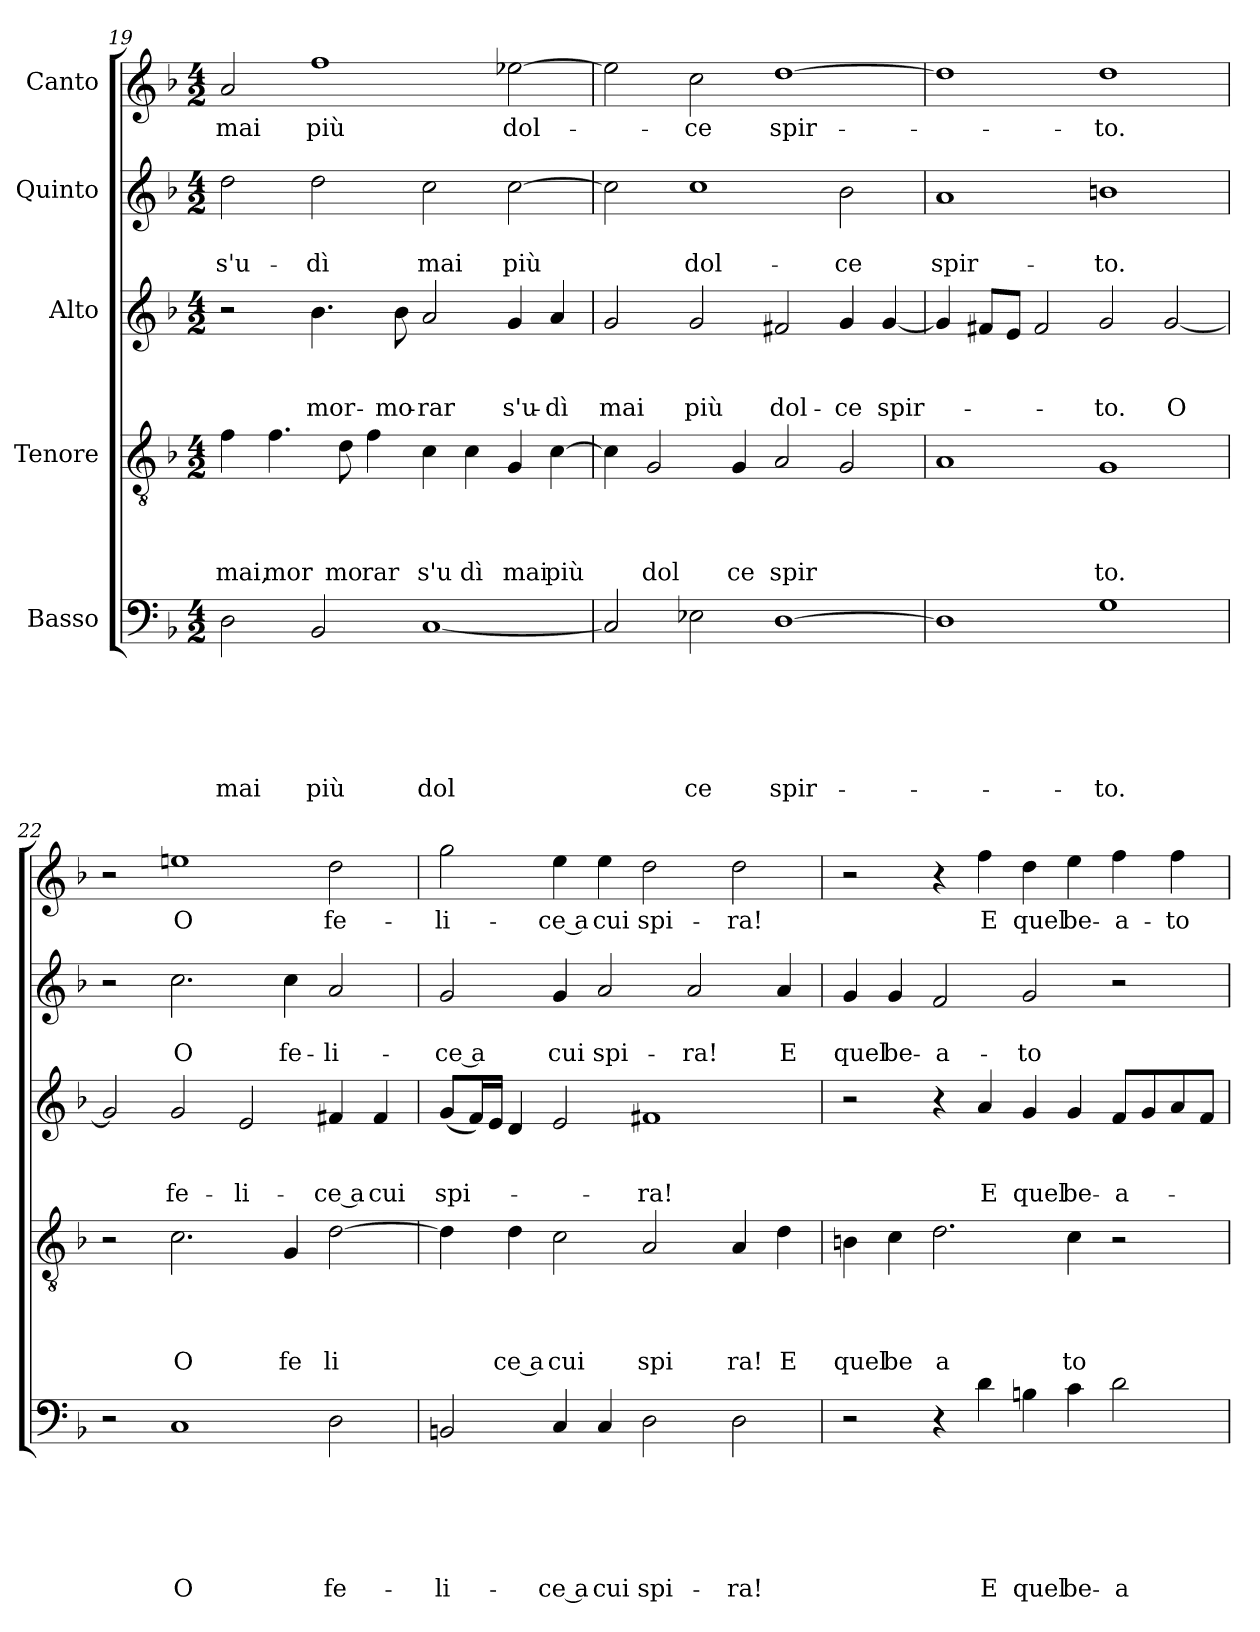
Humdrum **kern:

**kern	**text	**text	**text	**text	**text	**text	**kern	**text	**text	**text	**text	**kern	**text	**text	**text	**kern	**text	**text	**kern	**text
*part5	*part5	*part5	*part5	*part5	*part5	*part5	*part4	*part4	*part4	*part4	*part4	*part3	*part3	*part3	*part3	*part2	*part2	*part2	*part1	*part1
*staff5	*staff5	*staff5	*staff5	*staff5	*staff5	*staff5	*staff4	*staff4	*staff4	*staff4	*staff4	*staff3	*staff3	*staff3	*staff3	*staff2	*staff2	*staff2	*staff1	*staff1
*I"Basso	*	*	*	*	*	*	*I"Tenore	*	*	*	*	*I"Alto	*	*	*	*I"Quinto	*	*	*I"Canto	*
*clefF4	*	*	*	*	*	*	*clefGv2	*	*	*	*	*clefG2	*	*	*	*clefG2	*	*	*clefG2	*
*k[b-]	*	*	*	*	*	*	*k[b-]	*	*	*	*	*k[b-]	*	*	*	*k[b-]	*	*	*k[b-]	*
*F:	*	*	*	*	*	*	*F:	*	*	*	*	*F:	*	*	*	*F:	*	*	*F:	*
*M4/2	*	*	*	*	*	*	*M4/2	*	*	*	*	*M4/2	*	*	*	*M4/2	*	*	*M4/2	*
=19	=19	=19	=19	=19	=19	=19	=19	=19	=19	=19	=19	=19	=19	=19	=19	=19	=19	=19	=19	=19
!	!	!	!	!	!	!LO:LY:b	!	!	!	!	!LO:LY:b	!	!	!	!	!	!	!LO:LY:b	!	!LO:LY:b
2D\	.	.	.	.	.	mai	4f\	.	.	.	mai,	2r	.	.	.	2dd\	.	s'u-	2a/	mai
!	!	!	!	!	!	!	!	!	!	!	!LO:LY:b	!	!	!	!	!	!	!	!	!
.	.	.	.	.	.	.	4.f\	.	.	.	mor	.	.	.	.	.	.	.	.	.
!	!	!	!	!	!	!LO:LY:b	!	!	!	!	!	!	!	!	!LO:LY:b	!	!	!LO:LY:b	!	!LO:LY:b
2BB-/	.	.	.	.	.	più	.	.	.	.	.	4.b-\	.	.	mor-	2dd\	.	-dì	1ff	più
!	!	!	!	!	!	!	!	!	!	!	!LO:LY:b	!	!	!	!	!	!	!	!	!
.	.	.	.	.	.	.	8d\	.	.	.	mo	.	.	.	.	.	.	.	.	.
!	!	!	!	!	!	!	!	!	!	!	!LO:LY:b	!	!	!	!	!	!	!	!	!
.	.	.	.	.	.	.	4f\	.	.	.	rar	.	.	.	.	.	.	.	.	.
!	!	!	!	!	!	!	!	!	!	!	!	!	!	!	!LO:LY:b	!	!	!	!	!
.	.	.	.	.	.	.	.	.	.	.	.	8b-\	.	.	-mo-	.	.	.	.	.
!	!	!	!	!	!	!LO:LY:b	!	!	!	!	!LO:LY:b	!	!	!	!LO:LY:b	!	!	!LO:LY:b	!	!
[<1C	.	.	.	.	.	dol	4c\	.	.	.	s'u	2a/	.	.	-rar	2cc\	.	mai	.	.
!	!	!	!	!	!	!	!	!	!	!	!LO:LY:b	!	!	!	!	!	!	!	!	!
.	.	.	.	.	.	.	4c\	.	.	.	dì	.	.	.	.	.	.	.	.	.
!	!	!	!	!	!	!	!	!	!	!	!LO:LY:b	!	!	!	!LO:LY:b	!	!	!LO:LY:b	!	!LO:LY:b
.	.	.	.	.	.	.	4G/	.	.	.	mai	4g/	.	.	s'u-	[<2cc\	.	più	[<2ee-X\	dol-
!	!	!	!	!	!	!	!	!	!	!	!LO:LY:b	!	!	!	!LO:LY:b	!	!	!	!	!
.	.	.	.	.	.	.	[<4c\	.	.	.	più	4a/	.	.	-dì	.	.	.	.	.
!!LO:LB:g=z
=20	=20	=20	=20	=20	=20	=20	=20	=20	=20	=20	=20	=20	=20	=20	=20	=20	=20	=20	=20	=20
!	!	!	!	!	!	!	!	!	!	!	!	!	!	!	!LO:LY:b	!	!	!	!	!
2C/]	.	.	.	.	.	.	4c\]	.	.	.	.	2g/	.	.	mai	2cc\]	.	.	2ee-\]	.
!	!	!	!	!	!	!	!	!	!	!	!LO:LY:b	!	!	!	!	!	!	!	!	!
.	.	.	.	.	.	.	2G/	.	.	.	dol	.	.	.	.	.	.	.	.	.
!	!	!	!	!	!	!LO:LY:b	!	!	!	!	!	!	!	!	!LO:LY:b	!	!	!LO:LY:b	!	!LO:LY:b
2E-X\	.	.	.	.	.	ce	.	.	.	.	.	2g/	.	.	più	1cc	.	dol-	2cc\	-ce
!	!	!	!	!	!	!	!	!	!	!	!LO:LY:b	!	!	!	!	!	!	!	!	!
.	.	.	.	.	.	.	4G/	.	.	.	ce	.	.	.	.	.	.	.	.	.
!	!	!	!	!	!	!LO:LY:b	!	!	!	!	!LO:LY:b	!	!	!	!LO:LY:b	!	!	!	!	!LO:LY:b
[>1D	.	.	.	.	.	spir-	2A/	.	.	.	spir	2f#X/	.	.	dol-	.	.	.	[>1dd	spir-
!	!	!	!	!	!	!	!	!	!	!	!	!	!	!	!LO:LY:b	!	!	!LO:LY:b	!	!
.	.	.	.	.	.	.	2G/	.	.	.	.	4g/	.	.	-ce	2b-\	.	-ce	.	.
!	!	!	!	!	!	!	!	!	!	!	!	!	!	!	!LO:LY:b	!	!	!	!	!
.	.	.	.	.	.	.	.	.	.	.	.	[<4g/	.	.	spir-	.	.	.	.	.
=21	=21	=21	=21	=21	=21	=21	=21	=21	=21	=21	=21	=21	=21	=21	=21	=21	=21	=21	=21	=21
!	!	!	!	!	!	!	!	!	!	!	!	!	!	!	!	!	!	!LO:LY:b	!	!
1D]	.	.	.	.	.	.	1A	.	.	.	.	4g/]	.	.	.	1a	.	spir-	1dd]	.
.	.	.	.	.	.	.	.	.	.	.	.	8f#X/L	.	.	.	.	.	.	.	.
.	.	.	.	.	.	.	.	.	.	.	.	8e/J	.	.	.	.	.	.	.	.
.	.	.	.	.	.	.	.	.	.	.	.	2f#/	.	.	.	.	.	.	.	.
!	!	!	!	!	!	!LO:LY:b	!	!	!	!	!LO:LY:b	!	!	!	!LO:LY:b	!	!	!LO:LY:b	!	!LO:LY:b
1G	.	.	.	.	.	-to.	1G	.	.	.	to.	2g/	.	.	-to.	1bn	.	-to.	1dd	-to.
!	!	!	!	!	!	!	!	!	!	!	!	!	!	!	!LO:LY:b	!	!	!	!	!
.	.	.	.	.	.	.	.	.	.	.	.	[<2g/	.	.	O	.	.	.	.	.
=22	=22	=22	=22	=22	=22	=22	=22	=22	=22	=22	=22	=22	=22	=22	=22	=22	=22	=22	=22	=22
2r	.	.	.	.	.	.	2r	.	.	.	.	2g/]	.	.	.	2r	.	.	2r	.
!	!	!	!	!	!	!LO:LY:b	!	!	!	!	!LO:LY:b	!	!	!	!LO:LY:b	!	!	!LO:LY:b	!	!LO:LY:b
1C	.	.	.	.	.	O	2.c\	.	.	.	O	2g/	.	.	fe-	2.cc\	.	O	1eeni	O
!	!	!	!	!	!	!	!	!	!	!	!	!	!	!	!LO:LY:b	!	!	!	!	!
.	.	.	.	.	.	.	.	.	.	.	.	2e/	.	.	-li-	.	.	.	.	.
!	!	!	!	!	!	!	!	!	!	!	!LO:LY:b	!	!	!	!	!	!	!LO:LY:b	!	!
.	.	.	.	.	.	.	4G/	.	.	.	fe	.	.	.	.	4cc\	.	fe-	.	.
!	!	!	!	!	!	!LO:LY:b	!	!	!	!	!LO:LY:b	!	!	!	!LO:LY:b:rj	!	!	!LO:LY:b	!	!LO:LY:b
2D\	.	.	.	.	.	fe-	[>2d\	.	.	.	li	4f#X/	.	.	-ce a	2a/	.	-li-	2dd\	fe-
!	!	!	!	!	!	!	!	!	!	!	!	!	!	!	!LO:LY:b	!	!	!	!	!
.	.	.	.	.	.	.	.	.	.	.	.	4f#/	.	.	cui	.	.	.	.	.
=23	=23	=23	=23	=23	=23	=23	=23	=23	=23	=23	=23	=23	=23	=23	=23	=23	=23	=23	=23	=23
!	!	!	!	!	!	!LO:LY:b	!	!	!	!	!	!	!	!	!LO:LY:b	!	!	!LO:LY:b:rj	!	!LO:LY:b
2BBn/	.	.	.	.	.	-li-	4d\]	.	.	.	.	(>8g/L	.	.	spi-	2g/	.	-ce a	2gg\	-li-
.	.	.	.	.	.	.	.	.	.	.	.	16f/L)	.	.	.	.	.	.	.	.
.	.	.	.	.	.	.	.	.	.	.	.	16e/JJ	.	.	.	.	.	.	.	.
!	!	!	!	!	!	!	!	!	!	!	!LO:LY:b:rj	!	!	!	!	!	!	!	!	!
.	.	.	.	.	.	.	4d\	.	.	.	ce a	4d/	.	.	.	.	.	.	.	.
!	!	!	!	!	!	!LO:LY:b:rj	!	!	!	!	!LO:LY:b	!	!	!	!	!	!	!LO:LY:b	!	!LO:LY:b:rj
4C/	.	.	.	.	.	-ce a	2c\	.	.	.	cui	2e/	.	.	.	4g/	.	cui	4ee\	-ce a
!	!	!	!	!	!	!LO:LY:b	!	!	!	!	!	!	!	!	!	!	!	!LO:LY:b	!	!LO:LY:b
4C/	.	.	.	.	.	cui	.	.	.	.	.	.	.	.	.	2a/	.	spi-	4ee\	cui
!	!	!	!	!	!	!LO:LY:b	!	!	!	!	!LO:LY:b	!	!	!	!LO:LY:b	!	!	!	!	!LO:LY:b
2D\	.	.	.	.	.	spi-	2A/	.	.	.	spi	1f#X	.	.	-ra!	.	.	.	2dd\	spi-
!	!	!	!	!	!	!	!	!	!	!	!	!	!	!	!	!	!	!LO:LY:b	!	!
.	.	.	.	.	.	.	.	.	.	.	.	.	.	.	.	2a/	.	-ra!	.	.
!	!	!	!	!	!	!LO:LY:b	!	!	!	!	!LO:LY:b	!	!	!	!	!	!	!	!	!LO:LY:b
2D\	.	.	.	.	.	-ra!	4A/	.	.	.	ra!	.	.	.	.	.	.	.	2dd\	-ra!
!	!	!	!	!	!	!	!	!	!	!	!LO:LY:b	!	!	!	!	!	!	!LO:LY:b	!	!
.	.	.	.	.	.	.	4d\	.	.	.	E	.	.	.	.	4a/	.	E	.	.
=24	=24	=24	=24	=24	=24	=24	=24	=24	=24	=24	=24	=24	=24	=24	=24	=24	=24	=24	=24	=24
!	!	!	!	!	!	!	!	!	!	!	!LO:LY:b	!	!	!	!	!	!	!LO:LY:b	!	!
2r	.	.	.	.	.	.	4Bn\	.	.	.	quel	2r	.	.	.	4g/	.	quel	2r	.
!	!	!	!	!	!	!	!	!	!	!	!LO:LY:b	!	!	!	!	!	!	!LO:LY:b	!	!
.	.	.	.	.	.	.	4c\	.	.	.	be	.	.	.	.	4g/	.	be-	.	.
!	!	!	!	!	!	!	!	!	!	!	!LO:LY:b	!	!	!	!	!	!	!LO:LY:b	!	!
4r	.	.	.	.	.	.	2.d\	.	.	.	a	4r	.	.	.	2f/	.	-a-	4r	.
!	!	!	!	!	!	!LO:LY:b	!	!	!	!	!	!	!	!	!LO:LY:b	!	!	!	!	!LO:LY:b
4d\	.	.	.	.	.	E	.	.	.	.	.	4a/	.	.	E	.	.	.	4ff\	E
!	!	!	!	!	!	!LO:LY:b	!	!	!	!	!	!	!	!	!LO:LY:b	!	!	!LO:LY:b	!	!LO:LY:b
4Bn\	.	.	.	.	.	quel	.	.	.	.	.	4g/	.	.	quel	2g/	.	-to	4dd\	quel
!	!	!	!	!	!	!LO:LY:b	!	!	!	!	!LO:LY:b	!	!	!	!LO:LY:b	!	!	!	!	!LO:LY:b
4c\	.	.	.	.	.	be-	4c\	.	.	.	to	4g/	.	.	be-	.	.	.	4ee\	be-
!	!	!	!	!	!	!LO:LY:b	!	!	!	!	!	!	!	!	!LO:LY:b	!	!	!	!	!LO:LY:b
2d\	.	.	.	.	.	-a-	2r	.	.	.	.	8f/L	.	.	-a-	2r	.	.	4ff\	-a-
.	.	.	.	.	.	.	.	.	.	.	.	8g/	.	.	.	.	.	.	.	.
!	!	!	!	!	!	!	!	!	!	!	!	!	!	!	!	!	!	!	!	!LO:LY:b
.	.	.	.	.	.	.	.	.	.	.	.	8a/	.	.	.	.	.	.	4ff\	-to
.	.	.	.	.	.	.	.	.	.	.	.	8f/J	.	.	.	.	.	.	.	.
=	=	=	=	=	=	=	=	=	=	=	=	=	=	=	=	=	=	=	=	=
*-	*-	*-	*-	*-	*-	*-	*-	*-	*-	*-	*-	*-	*-	*-	*-	*-	*-	*-	*-	*-
